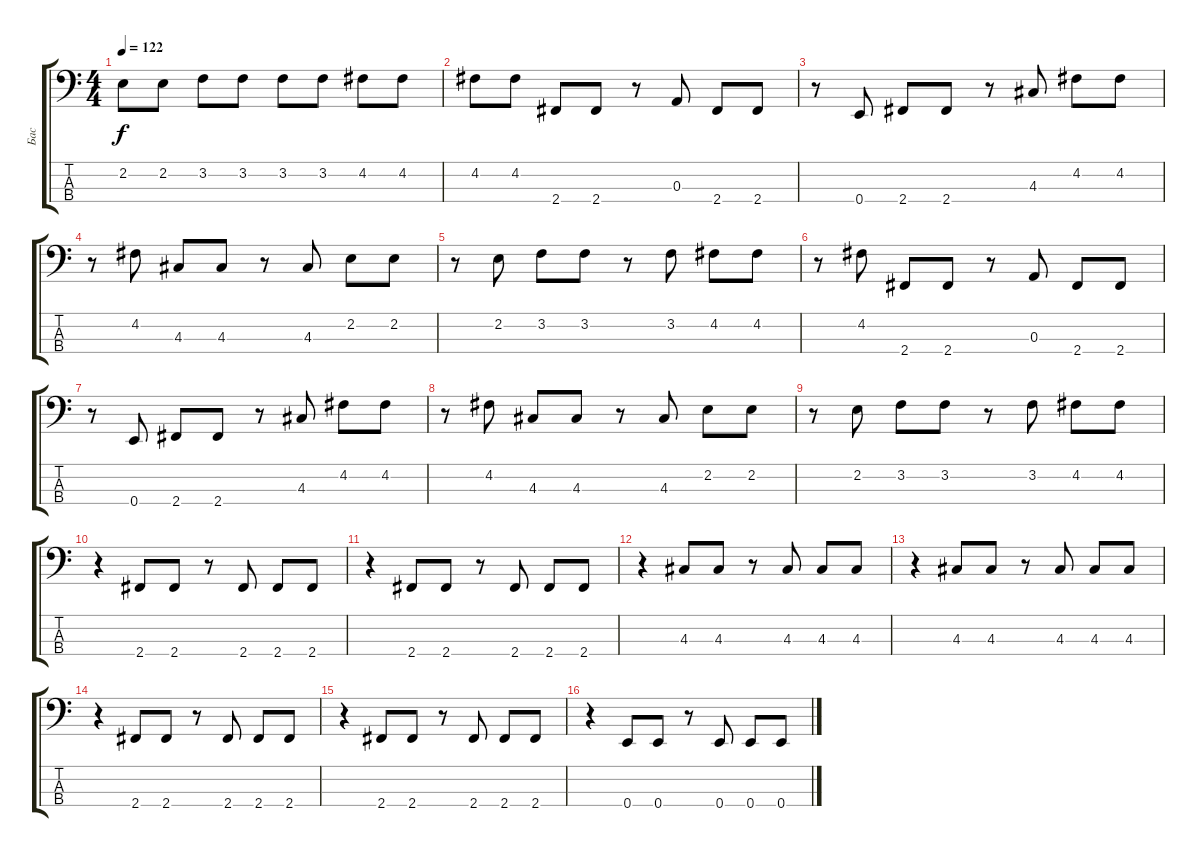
\track ("Бас" "Бас") {instrument slapbass2}
\staff {score tabs}
\tuning (G2 D2 A1 E1) {hide}
\ts (4 4)
\tempo 122
\clef f4
\ks c
2.2.8{dy f} 2.2.8 3.2.8 3.2.8 3.2.8 3.2.8 4.2.8 4.2.8 |
4.2.8 4.2.8 2.4.8 2.4.8 r.8 0.3.8 2.4.8 2.4.8 |
r.8 0.4.8 2.4.8 2.4.8 r.8 4.3.8 4.2.8 4.2.8 |
r.8 4.2.8 4.3.8 4.3.8 r.8 4.3.8 2.2.8 2.2.8 |
r.8 2.2.8 3.2.8 3.2.8 r.8 3.2.8 4.2.8 4.2.8 |
r.8 4.2.8 2.4.8 2.4.8 r.8 0.3.8 2.4.8 2.4.8 |
r.8 0.4.8 2.4.8 2.4.8 r.8 4.3.8 4.2.8 4.2.8 |
r.8 4.2.8 4.3.8 4.3.8 r.8 4.3.8 2.2.8 2.2.8 |
r.8 2.2.8 3.2.8 3.2.8 r.8 3.2.8 4.2.8 4.2.8 |
r.4 2.4.8 2.4.8 r.8 2.4.8 2.4.8 2.4.8 |
r.4 2.4.8 2.4.8 r.8 2.4.8 2.4.8 2.4.8 |
r.4 4.3.8 4.3.8 r.8 4.3.8 4.3.8 4.3.8 |
r.4 4.3.8 4.3.8 r.8 4.3.8 4.3.8 4.3.8 |
r.4 2.4.8 2.4.8 r.8 2.4.8 2.4.8 2.4.8 |
r.4 2.4.8 2.4.8 r.8 2.4.8 2.4.8 2.4.8 |
r.4 0.4.8 0.4.8 r.8 0.4.8 0.4.8 0.4.8
